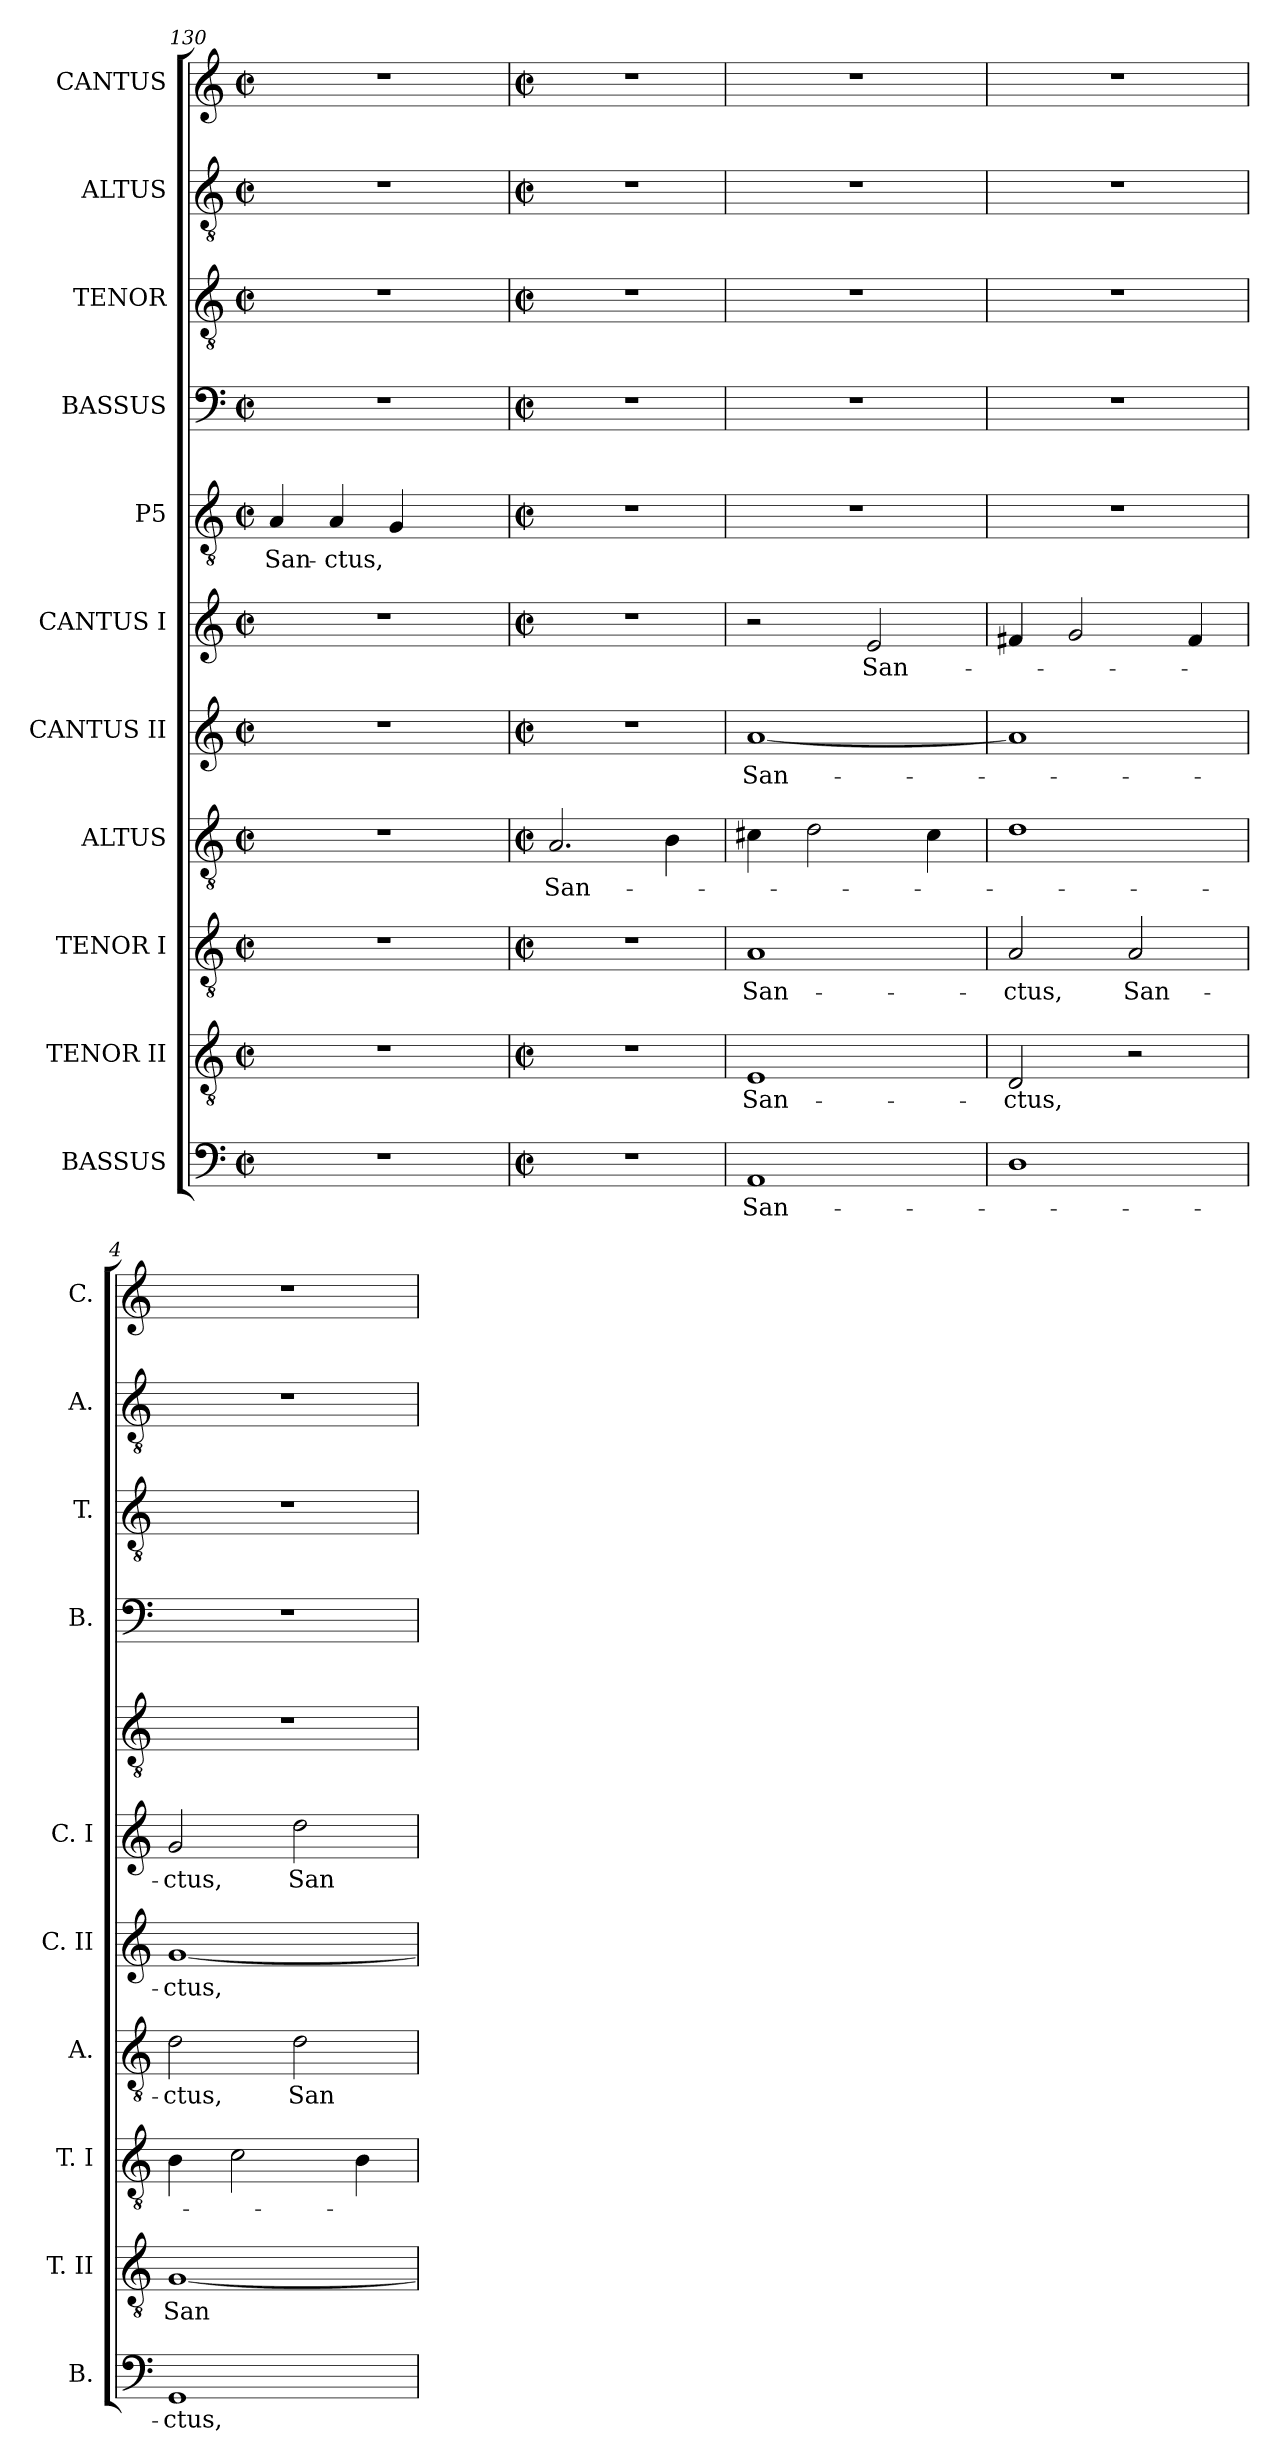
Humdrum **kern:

**kern	**text	**kern	**text	**kern	**text	**kern	**text	**kern	**text	**kern	**text	**kern	**text	**kern	**kern	**kern	**kern
*part11	*part11	*part10	*part10	*part9	*part9	*part8	*part8	*part7	*part7	*part6	*part6	*part5	*part5	*part4	*part3	*part2	*part1
*staff11	*staff11	*staff10	*staff10	*staff9	*staff9	*staff8	*staff8	*staff7	*staff7	*staff6	*staff6	*staff5	*staff5	*staff4	*staff3	*staff2	*staff1
*I"BASSUS	*	*I"TENOR II	*	*I"TENOR I	*	*I"ALTUS	*	*I"CANTUS II	*	*I"CANTUS I	*	*I"P5	*	*I"BASSUS	*I"TENOR	*I"ALTUS	*I"CANTUS
*I'B.	*	*I'T. II	*	*I'T. I	*	*I'A.	*	*I'C. II	*	*I'C. I	*	*	*	*I'B.	*I'T.	*I'A.	*I'C.
!!LO:PB:g=z
*clefF4	*	*clefGv2	*	*clefGv2	*	*clefGv2	*	*clefG2	*	*clefG2	*	*clefGv2	*	*clefF4	*clefGv2	*clefGv2	*clefG2
*	*	*ITrd7c12	*	*ITrd7c12	*	*ITrd7c12	*	*	*	*	*	*ITrd7c12	*	*	*ITrd7c12	*ITrd7c12	*
*k[]	*	*k[]	*	*k[]	*	*k[]	*	*k[]	*	*k[]	*	*k[]	*	*k[]	*k[]	*k[]	*k[]
*a:	*	*a:	*	*a:	*	*a:	*	*a:	*	*a:	*	*a:	*	*a:	*a:	*a:	*a:
*M2/2	*	*M2/2	*	*M2/2	*	*M2/2	*	*M2/2	*	*M2/2	*	*M2/2	*	*M2/2	*M2/2	*M2/2	*M2/2
*met(c|)	*	*met(c|)	*	*met(c|)	*	*met(c|)	*	*met(c|)	*	*met(c|)	*	*met(c|)	*	*met(c|)	*met(c|)	*met(c|)	*met(c|)
=130	=130	=130	=130	=130	=130	=130	=130	=130	=130	=130	=130	=130	=130	=130	=130	=130	=130
!LO:N:vis=1	!	!LO:N:vis=1	!	!LO:N:vis=1	!	!LO:N:vis=1	!	!LO:N:vis=1	!	!LO:N:vis=1	!	!	!	!	!	!	!
!	!	!	!	!	!	!	!	!	!	!	!	!	!LO:LY:b:color=#000000	!LO:N:vis=1	!LO:N:vis=1	!LO:N:vis=1	!LO:N:vis=1
1r	.	1r	.	1r	.	1r	.	1r	.	1r	.	4AAi/	San-	1r	1r	1r	1r
!	!	!	!	!	!	!	!	!	!	!	!	!	!LO:LY:b:color=#000000	!	!	!	!
.	.	.	.	.	.	.	.	.	.	.	.	4AAi/	-ctus,	.	.	.	.
.	.	.	.	.	.	.	.	.	.	.	.	4GGi/	.	.	.	.	.
.	.	.	.	.	.	.	.	.	.	.	.	4ryy	.	.	.	.	.
!!LO:LB:g=z
=1	=1	=1	=1	=1	=1	=1	=1	=1	=1	=1	=1	=1	=1	=1	=1	=1	=1
*M2/2	*	*M2/2	*	*M2/2	*	*M2/2	*	*M2/2	*	*M2/2	*	*M2/2	*	*M2/2	*M2/2	*M2/2	*M2/2
*met(c|)	*	*met(c|)	*	*met(c|)	*	*met(c|)	*	*met(c|)	*	*met(c|)	*	*met(c|)	*	*met(c|)	*met(c|)	*met(c|)	*met(c|)
!	!	!	!	!	!	!	!LO:LY:b:color=#000000	!	!	!	!	!	!	!	!	!	!
1r	.	1r	.	1r	.	2.AAi/	San-	1r	.	1r	.	1r	.	1r	1r	1r	1r
.	.	.	.	.	.	4BBi\	.	.	.	.	.	.	.	.	.	.	.
=2	=2	=2	=2	=2	=2	=2	=2	=2	=2	=2	=2	=2	=2	=2	=2	=2	=2
!	!LO:LY:b:color=#000000	!	!	!	!	!	!	!	!	!	!	!	!	!	!	!	!
!	!	!	!LO:LY:b:color=#000000	!	!	!	!	!	!	!	!	!	!	!	!	!	!
!	!	!	!	!	!LO:LY:b:color=#000000	!	!	!	!	!	!	!	!	!	!	!	!
!	!	!	!	!	!	!	!	!	!LO:LY:b:color=#000000	!	!	!	!	!	!	!	!
1AAi	San-	1EEi	San-	1AAi	San-	4C#Xi\	.	[1ai	San-	2r	.	1r	.	1r	1r	1r	1r
.	.	.	.	.	.	2Di\	.	.	.	.	.	.	.	.	.	.	.
!	!	!	!	!	!	!	!	!	!	!	!LO:LY:b:color=#000000	!	!	!	!	!	!
.	.	.	.	.	.	.	.	.	.	2ei/	San-	.	.	.	.	.	.
.	.	.	.	.	.	4C#i\	.	.	.	.	.	.	.	.	.	.	.
=3	=3	=3	=3	=3	=3	=3	=3	=3	=3	=3	=3	=3	=3	=3	=3	=3	=3
!	!	!	!LO:LY:b:color=#000000	!	!	!	!	!	!	!	!	!	!	!	!	!	!
!	!	!	!	!	!LO:LY:b:color=#000000	!	!	!	!	!	!	!	!	!	!	!	!
1Di	.	2DDi/	-ctus,	2AAi/	-ctus,	1Di	.	1ai]	.	4f#Xi/	.	1r	.	1r	1r	1r	1r
.	.	.	.	.	.	.	.	.	.	2gi/	.	.	.	.	.	.	.
!	!	!	!	!	!LO:LY:b:color=#000000	!	!	!	!	!	!	!	!	!	!	!	!
.	.	2r	.	2AAi/	San-	.	.	.	.	.	.	.	.	.	.	.	.
.	.	.	.	.	.	.	.	.	.	4f#i/	.	.	.	.	.	.	.
=4	=4	=4	=4	=4	=4	=4	=4	=4	=4	=4	=4	=4	=4	=4	=4	=4	=4
!	!LO:LY:b:color=#000000	!	!	!	!	!	!	!	!	!	!	!	!	!	!	!	!
!	!	!	!LO:LY:b:color=#000000	!	!	!	!	!	!	!	!	!	!	!	!	!	!
!	!	!	!	!	!	!	!LO:LY:b:color=#000000	!	!	!	!	!	!	!	!	!	!
!	!	!	!	!	!	!	!	!	!LO:LY:b:color=#000000	!	!	!	!	!	!	!	!
!	!	!	!	!	!	!	!	!	!	!	!LO:LY:b:color=#000000	!	!	!	!	!	!
1GGi	-ctus,	[1GGi	San-	4BBi\	.	2Di\	-ctus,	[1gi	-ctus,	2gi/	-ctus,	1r	.	1r	1r	1r	1r
.	.	.	.	2Ci\	.	.	.	.	.	.	.	.	.	.	.	.	.
!	!	!	!	!	!	!	!LO:LY:b:color=#000000	!	!	!	!	!	!	!	!	!	!
!	!	!	!	!	!	!	!	!	!	!	!LO:LY:b:color=#000000	!	!	!	!	!	!
.	.	.	.	.	.	2Di\	San-	.	.	2ddi\	San-	.	.	.	.	.	.
.	.	.	.	4BBi\	.	.	.	.	.	.	.	.	.	.	.	.	.
=	=	=	=	=	=	=	=	=	=	=	=	=	=	=	=	=	=
*-	*-	*-	*-	*-	*-	*-	*-	*-	*-	*-	*-	*-	*-	*-	*-	*-	*-
